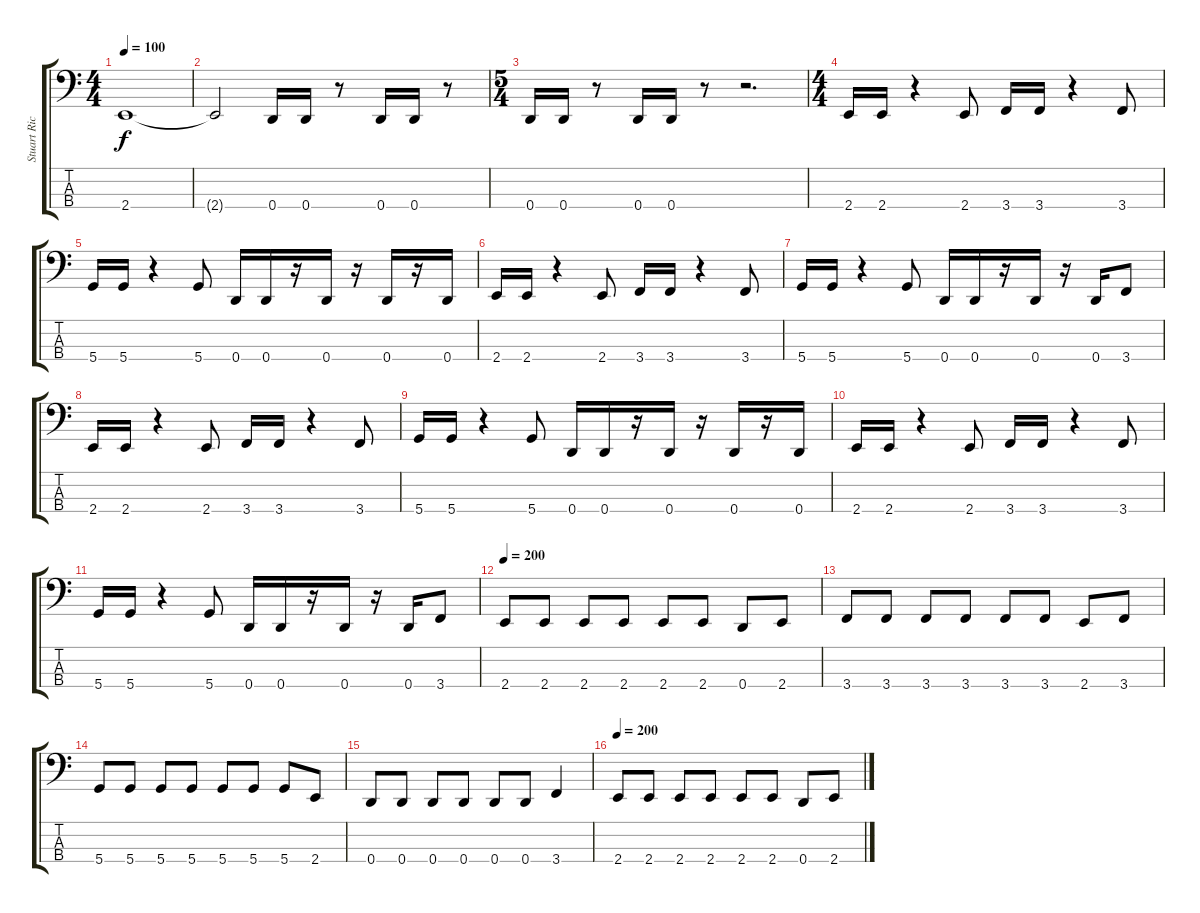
\track ("Stuart Richardson" "Stuart Ric") {instrument electricbassfinger}
\staff {score tabs}
\tuning (G2 D2 A1 D1) {hide}
\ts (4 4)
\tempo 100
\clef f4
\ks c
2.4.1{dy f} |
2.4{t}.2 0.4.16 0.4.16 r.8 0.4.16 0.4.16 r.8 |
\ts (5 4)
0.4.16 0.4.16 r.8 0.4.16 0.4.16 r.8 r.2{d} |
\ts (4 4)
2.4.16 2.4.16 r.4 2.4.8 3.4.16 3.4.16 r.4 3.4.8 |
5.4.16 5.4.16 r.4 5.4.8 0.4.16 0.4.16 r.16 0.4.16 r.16 0.4.16 r.16 0.4.16 |
2.4.16 2.4.16 r.4 2.4.8 3.4.16 3.4.16 r.4 3.4.8 |
5.4.16 5.4.16 r.4 5.4.8 0.4.16 0.4.16 r.16 0.4.16 r.16 0.4.16 3.4.8 |
2.4.16 2.4.16 r.4 2.4.8 3.4.16 3.4.16 r.4 3.4.8 |
5.4.16 5.4.16 r.4 5.4.8 0.4.16 0.4.16 r.16 0.4.16 r.16 0.4.16 r.16 0.4.16 |
2.4.16 2.4.16 r.4 2.4.8 3.4.16 3.4.16 r.4 3.4.8 |
5.4.16 5.4.16 r.4 5.4.8 0.4.16 0.4.16 r.16 0.4.16 r.16 0.4.16 3.4.8 |
\tempo 200
2.4.8 2.4.8 2.4.8 2.4.8 2.4.8 2.4.8 0.4.8 2.4.8 |
3.4.8 3.4.8 3.4.8 3.4.8 3.4.8 3.4.8 2.4.8 3.4.8 |
5.4.8 5.4.8 5.4.8 5.4.8 5.4.8 5.4.8 5.4.8 2.4.8 |
0.4.8 0.4.8 0.4.8 0.4.8 0.4.8 0.4.8 3.4.4 |
\tempo 200
2.4.8 2.4.8 2.4.8 2.4.8 2.4.8 2.4.8 0.4.8 2.4.8
